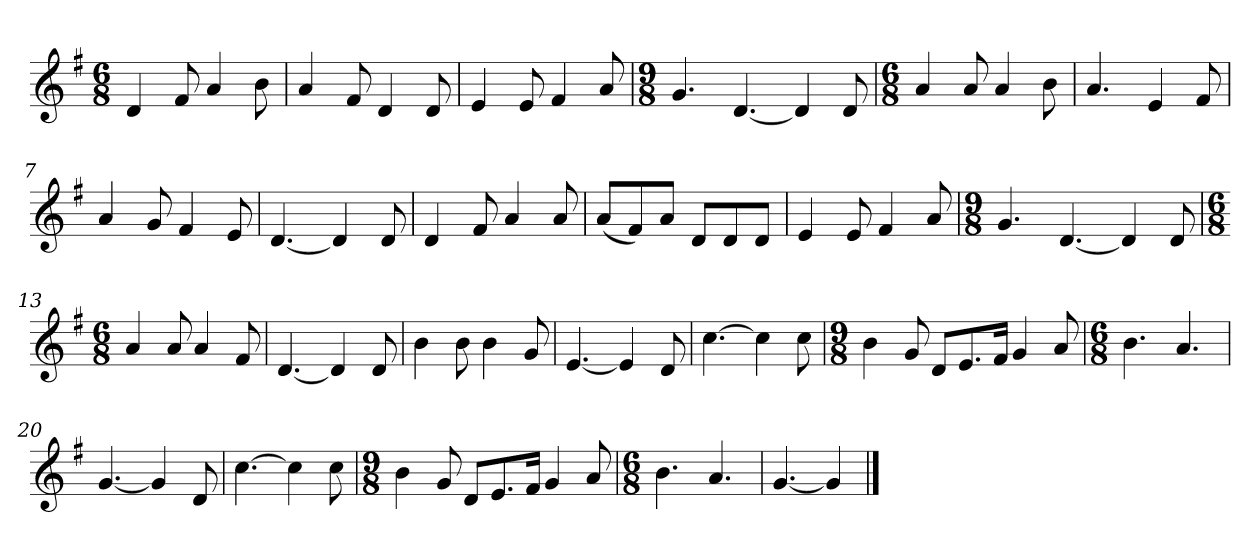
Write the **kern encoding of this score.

**kern
*part1
*staff1
*k[f#]
*M6/8
*MM120
=1
4d
8f#
4a
8b
=2
4a
8f#
4d
8d
=3
4e
8e
4f#
8a
=4
*M9/8
4.g
[4.d
4d]
8d
=5
*M6/8
4a
8a
4a
8b
=6
4.a
4e
8f#
=7
4a
8g
4f#
8e
=8
[4.d
4d]
8d
=9
4d
8f#
4a
8a
=10
(8aL
8f#)
8aJ
8dL
8d
8dJ
=11
4e
8e
4f#
8a
=12
*M9/8
4.g
[4.d
4d]
8d
=13
*M6/8
4a
8a
4a
8f#
=14
[4.d
4d]
8d
=15
4b
8b
4b
8g
=16
[4.e
4e]
8d
=17
[4.cc
4cc]
8cc
=18
*M9/8
4b
8g
8dL
8.e
16f#Jk
4g
8a
=19
*M6/8
4.b
4.a
=20
[4.g
4g]
8d
=21
[4.cc
4cc]
8cc
=22
*M9/8
4b
8g
8dL
8.e
16f#Jk
4g
8a
=23
*M6/8
4.b
4.a
=24
[4.g
4g]
==
*-
